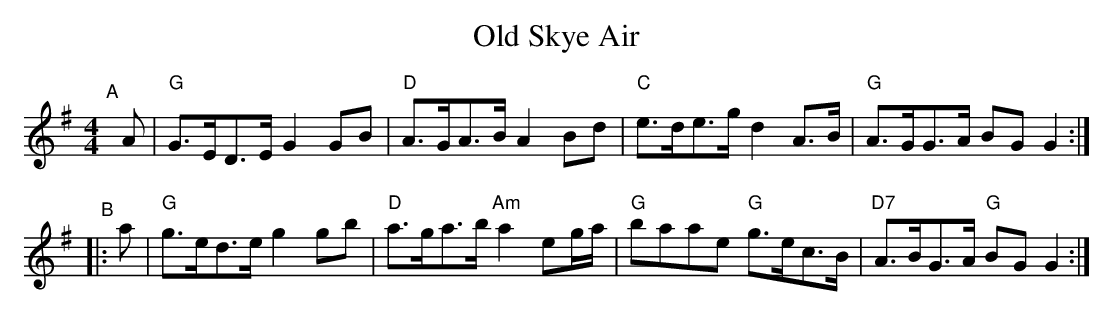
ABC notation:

X:1
T: Old Skye Air
M: 4/4
L: 1/8
K: G
"^A"[|] A | "G"G>ED>E G2GB | "D"A>GA>B A2Bd | "C"e>de>g d2A>B | "G"A>GG>A BGG2 :|
"^B"|:  a | "G"g>ed>e g2gb | "D"a>ga>b "Am"a2eg/a/ | "G"baae "G"g>ec>B | "D7"A>BG>A "G"BGG2 :|
